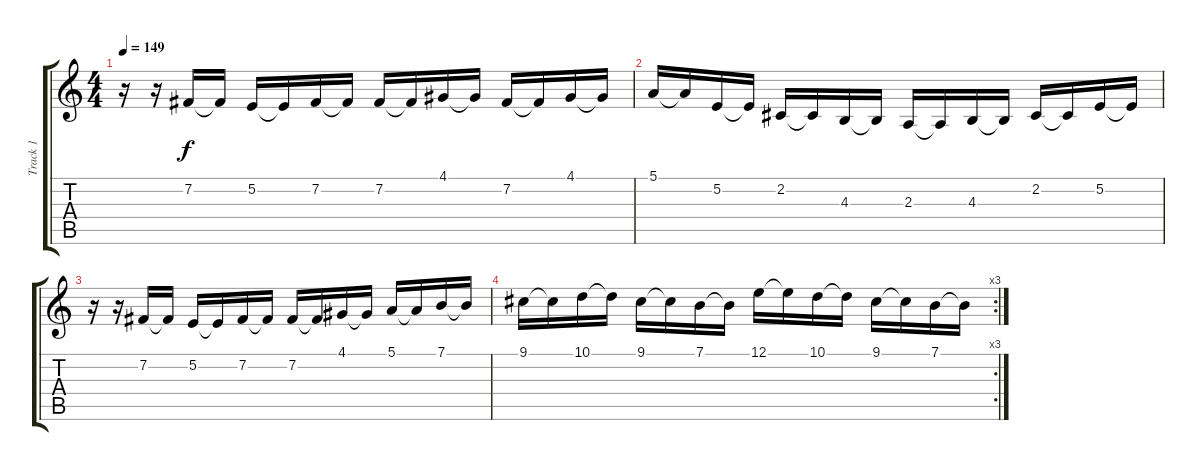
\track ("Track 1" "Track 1") {instrument lead5charang}
\staff {score tabs}
\tuning (E4 B3 G3 D3 A2 E2) {hide}
\ts (4 4)
\tempo 149
\clef g2
\ks c
r.16{dy f} r.16 7.2.16 7.2{t}.16 5.2.16 5.2{t}.16 7.2.16 7.2{t}.16 7.2.16 7.2{t}.16 4.1.16 4.1{t}.16 7.2.16 7.2{t}.16 4.1.16 4.1{t}.16 |
5.1.16 5.1{t}.16 5.2.16 5.2{t}.16 2.2.16 2.2{t}.16 4.3.16 4.3{t}.16 2.3.16 2.3{t}.16 4.3.16 4.3{t}.16 2.2.16 2.2{t}.16 5.2.16 5.2{t}.16 |
r.16 r.16 7.2.16 7.2{t}.16 5.2.16 5.2{t}.16 7.2.16 7.2{t}.16 7.2.16 7.2{t}.16 4.1.16 4.1{t}.16 5.1.16 5.1{t}.16 7.1.16 7.1{t}.16 |
\rc 3
9.1.16 9.1{t}.16 10.1.16 10.1{t}.16 9.1.16 9.1{t}.16 7.1.16 7.1{t}.16 12.1.16 12.1{t}.16 10.1.16 10.1{t}.16 9.1.16 9.1{t}.16 7.1.16 7.1{t}.16
